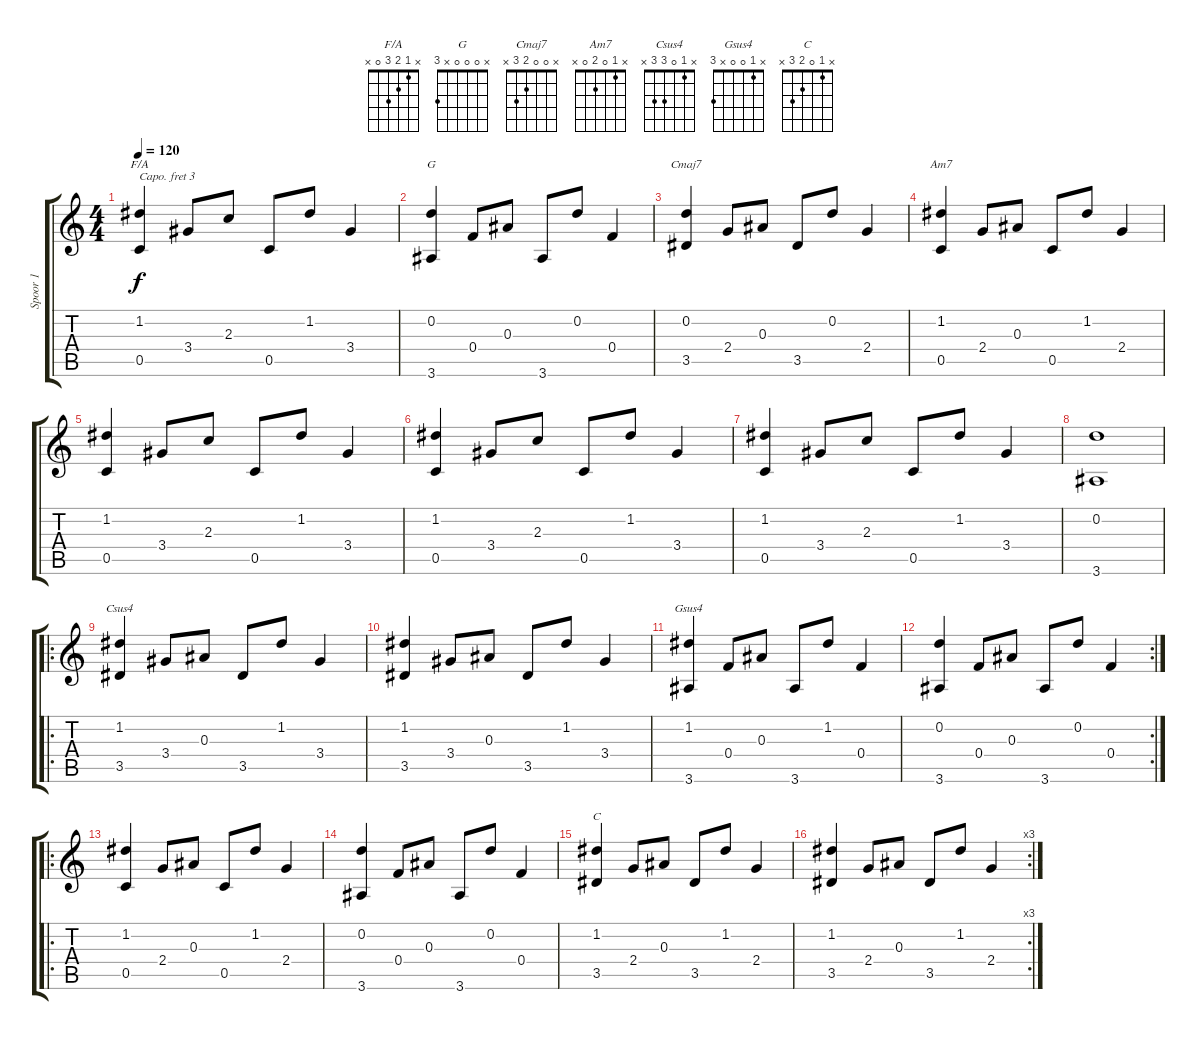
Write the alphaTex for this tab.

\track ("Spoor 1" "Spoor 1") {instrument acousticguitarsteel}
\staff {score tabs}
\capo 3
\tuning (E4 B3 G3 D3 A2 E2) {hide}
\chord ("F/A" x 1 2 3 0 x)
\chord ("G" x 0 0 0 x 3)
\chord ("Cmaj7" x 0 0 2 3 x)
\chord ("Am7" x 1 0 2 0 x)
\chord ("Csus4" x 1 0 3 3 x)
\chord ("Gsus4" x 1 0 0 x 3)
\chord ("C" x 1 0 2 3 x)
\ts (4 4)
\tempo 120
\clef g2
\ks c
(1.2 0.5).4{ch "F/A" dy f} 3.4.8 2.3.8 0.5.8 1.2.8 3.4.4 |
(0.2 3.6).4{ch "G"} 0.4.8 0.3.8 3.6.8 0.2.8 0.4.4 |
(0.2 3.5).4{ch "Cmaj7"} 2.4.8 0.3.8 3.5.8 0.2.8 2.4.4 |
(1.2 0.5).4{ch "Am7"} 2.4.8 0.3.8 0.5.8 1.2.8 2.4.4 |
(1.2 0.5).4 3.4.8 2.3.8 0.5.8 1.2.8 3.4.4 |
(1.2 0.5).4 3.4.8 2.3.8 0.5.8 1.2.8 3.4.4 |
(1.2 0.5).4 3.4.8 2.3.8 0.5.8 1.2.8 3.4.4 |
(0.2 3.6).1 |
\ro
(1.2 3.5).4{ch "Csus4"} 3.4.8 0.3.8 3.5.8 1.2.8 3.4.4 |
(1.2 3.5).4 3.4.8 0.3.8 3.5.8 1.2.8 3.4.4 |
(1.2 3.6).4{ch "Gsus4"} 0.4.8 0.3.8 3.6.8 1.2.8 0.4.4 |
\rc 2
(0.2 3.6).4 0.4.8 0.3.8 3.6.8 0.2.8 0.4.4 |
\ro
(1.2 0.5).4 2.4.8 0.3.8 0.5.8 1.2.8 2.4.4 |
(0.2 3.6).4 0.4.8 0.3.8 3.6.8 0.2.8 0.4.4 |
(1.2 3.5).4{ch "C"} 2.4.8 0.3.8 3.5.8 1.2.8 2.4.4 |
\rc 3
(1.2 3.5).4 2.4.8 0.3.8 3.5.8 1.2.8 2.4.4
